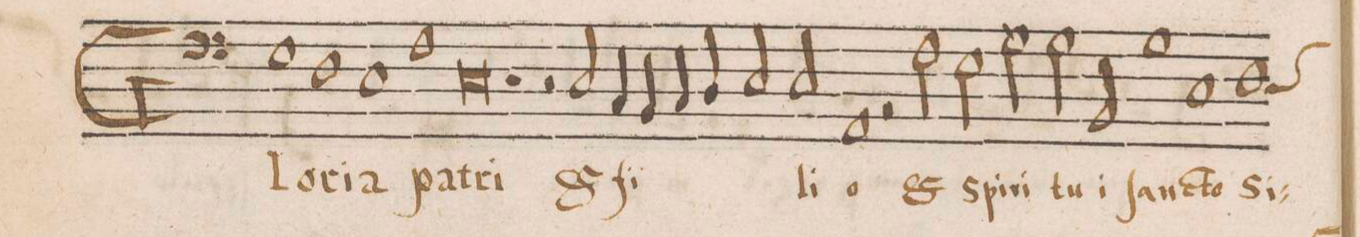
**kern	**text
*I"BASSVS	*
*clefF4	*
*k[]	*
*met(C|)	*
*M2/1	*
*clefF5	*
=56-	=56-
1E	Glo-
1D	-ri-
=57-	=57-
1C	-a
1F	pa-
=58-	=58-
0.C	-tri
=59-	=59-
2r	.
2C/	(et)
=60-	=60-
4AA/	fi-
4GG/	.
4AA/	.
4BB/	.
2C/	.
2C/	-li-
=61-	=61-
1FF	-o
2rAA	.
2F\	(et)
=62-	=62-
2E\	Spi-
2A\	-ri-
2G\	-tu-
2GG/	-i
=63-	=63-
1G	ſan-
1C	-cto
=64-	=64-
*custos:C	*
1D	Si-
*-	*-
